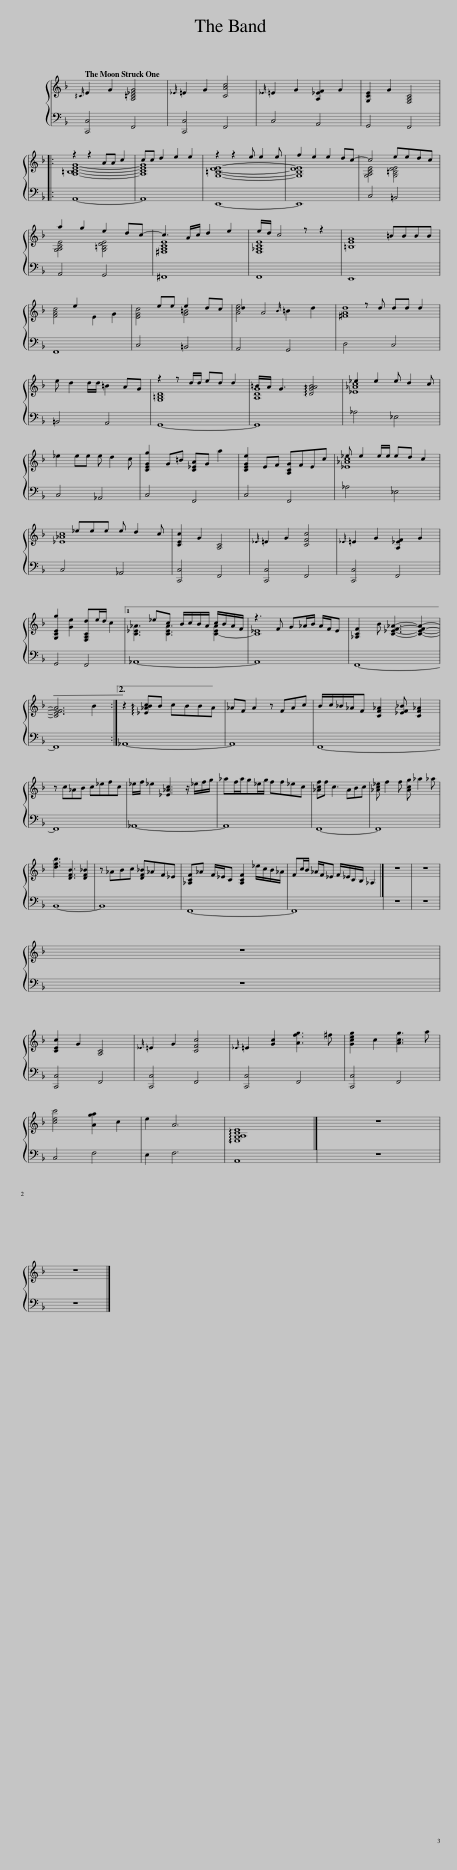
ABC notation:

X:1
%%score { ( 1 3 ) | 2 }
L:1/8
M:none
I:linebreak $
K:F
V:1 treble
V:3 treble
V:2 bass
V:1
{^C} E2 G2 [A,=C_EG]4 |{_E} =E2 G2 [CAc]4 |{_E} =E2 G2 [A,_EF]2 G2 | [G,CE]2 G2 [F,A,C]4 |:$ z2 z2 AA c2 | %5
 cc d2 e2 e2 | z2 z2 e e2 e | f2 e2 e2 dc- | c4 eedc |$ a2 g2 e2 dc- | %10
 c3 A/c/ d2 e2 | e/d/ c4 z z2 | x2 x2 =BBBB |$ x2 e2 x4 | x2 ee e2 dc | %15
 d2 A4 x2 | x2 z d dd d2 |$ e d2 d/d/ =B2 AG | z2 z d/d/ ed d2 | =B/A/ G3 !arpeggio![DGAB]4 | %20
 _e2 e2 e d2 c |$ _e2 ee e d2 c | [CEGg]2 G=B [C_EA]G a2 | [CEGe]2 EF [A,CG]FEc | _e e2 e/e/ ed c2 |$ %25
 x _eee e d2 c | [CEc]2 G2 [A,C]4 |{_E} =E2 G2 [CFc]4 |{_E} =E2 G2 [A,_EF]2 G2 |$ [G,CEg]2 [Ge]2 [F,A,Cd]e/d/ c2 |2 %30
 x2 _ec B/c/B/_A/ c/B/A/F/ || z3 F G_A/B/ A/F/_E | [_A,CF]2 B [C_EF_A]3- [CEFA]2- |$ [CEFA]6 B2 :|2 z2 !arpeggio![_E_ABc]B cBBA || %35
 _AF A2 z FAc | B/c/_B/_A/F [CF_A]2 [_EF_B] [CF_A]2 |$ z c_AB c_efc | _e/f/ _e2 [_E_Ac]3 z/ _e/f/g/ | _af/a/g_e/g/ ff_ec | %40
 [_Acf]f c3 ABc | [_Ac_e] f2 f [Acg] _a2 _a |$ [dfb]3 [DFB]3 [DF_B]2 | z _ABc [DF_B]_AF_E | [_A,CF]_A F/_E/C [A,CF]2 _e/c/B/_A/ | %45
 Fc/B/ _A/F/_E F/_E/C/B,/ _A,2!D.S.! |] z8 | z8 |$ z8 |$ [CEc]2 G2 [A,C]4 | %50
{_E} =E2 G2 [CFc]4 |{_E} =E2 [Gc]2 [Afg]3 ^f | [Gceg]2 c2 [Acg]3 a |$ [cec']4 [Aga]2 c2 | e2 A6 | %55
 !arpeggio![E,G,A,CE]8 |] z8 |$ z8 |] %58
V:2
 [C,,C,]4 F,,4 | [C,,C,]4 F,,4 | C,4 A,,4 | G,,4 F,,4 |:$ A,,8- | %5
 A,,8 | E,,8- | E,,8 | C,4 =B,,4 |$ A,,4 G,,4 | %10
 ^F,,8 | F,,8 | E,,8 |$ F,,8 | C,4 =B,,4 | %15
 A,,4 G,,4 | D,4 C,4 |$ =B,,4 A,,4 | G,,8- | G,,8 | %20
 _A,4 _E,4 |$ C,4 _A,,4 | C,4 F,,4 | C,4 F,,4 | _A,4 _E,4 |$ %25
 C,4 _A,,4 | [C,,C,]4 F,,4 | [C,,C,]4 F,,4 | [C,,C,]4 F,,4 |$ G,,4 F,,4 |2 %30
 _A,,8- || A,,8 | F,,8- |$ F,,8 :|2 _A,,8- || %35
 A,,8 | F,,8- |$ F,,8 | _A,,8- | A,,8 | %40
 F,,8- | F,,8 |$ B,,8- | B,,8 | F,,8- | %45
 F,,8 |] z8 | z8 |$ z8 |$ [C,,C,]4 F,,4 | %50
 [C,,C,]4 F,,4 | [C,,C,]4 F,,4 | [C,,C,]4 F,,4 |$ C,4 F,4 | E,2 F,6 | %55
 A,,8 |] z8 |$ z8 |] %58
V:3
 x8 | x8 | x8 | x8 |:$ [A,-=B,C-E-G-]8 | %5
 [A,CEG]8 | [G,=B,DE]8- | [G,B,DE]8 | [G,A,CE]4 [G,=B,DE]4 |$ [G,A,CE]4 [G,=B,DE]4 | %10
 [^F,A,CE]8 | [F,_A,CE]8 | [=B,EG]8 |$ [FAc]4 E2 G2 | [EGc]4 [G=B]4 | %15
 [Ace]4{B} =B2 d2 | [^FAd]8 |$ x8 | [G,=B,D]8 | [A,DG]8 | %20
 [_E_Ac]8 |$ x8 | x8 | x8 | [_E_Ac]8 |$ %25
 [_E_Ac]8 | x8 | x8 | x8 |$ x8 |2 %30
 [C_E_A]3 [CEA]3 [C-EA]2 || [C_E]8 | x8 |$ x8 :|2 x8 || %35
 x8 | x8 |$ x8 | x8 | x8 | %40
 x8 | x8 |$ x8 | x8 | x8 | %45
 x8 |] x8 | x8 |$ x8 |$ x8 | %50
 x8 | x8 | x8 |$ x8 | x8 | %55
 x8 |] x8 |$ x8 |] %58
